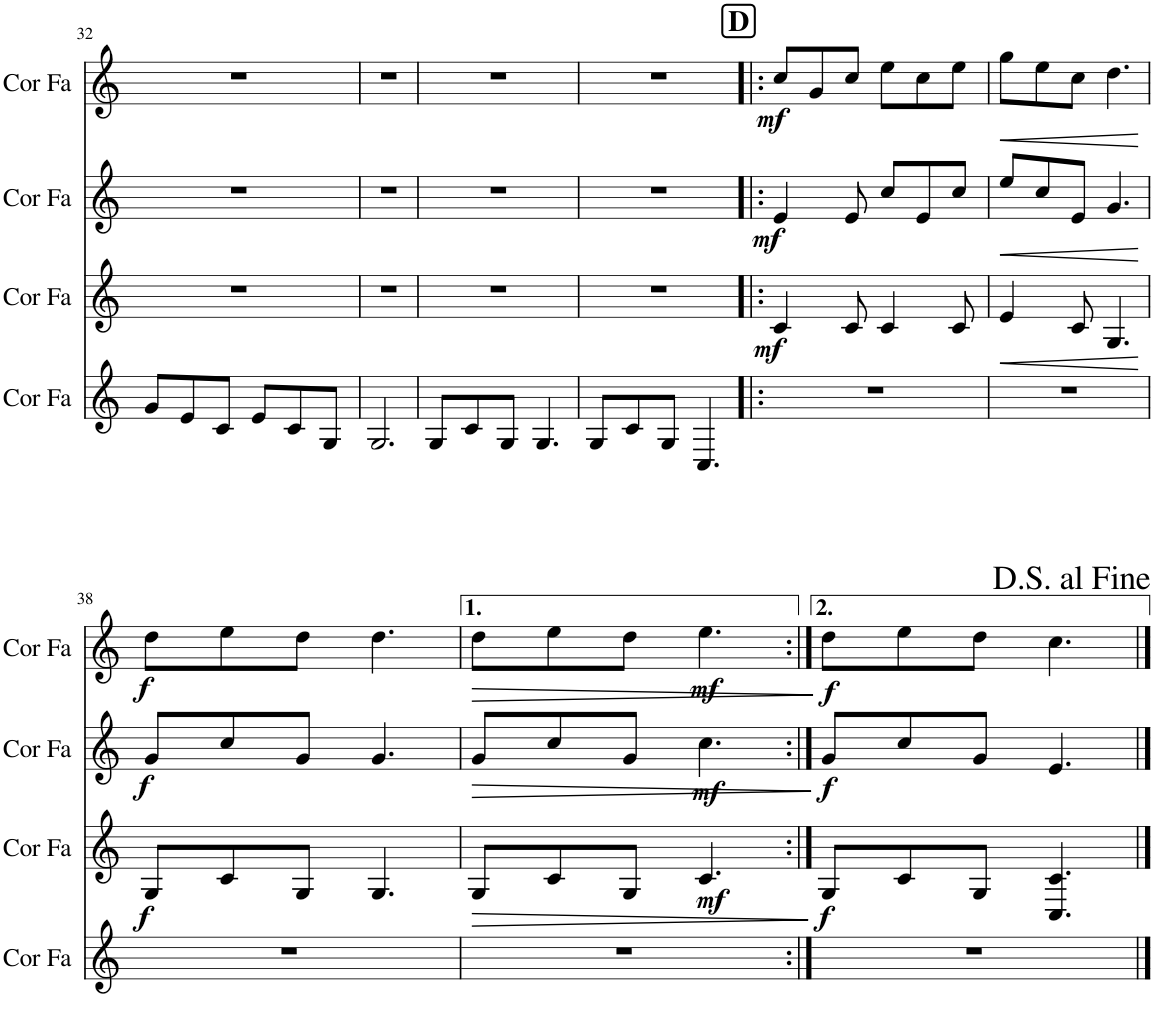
**kern	**kern	**dynam	**kern	**dynam	**kern	**dynam
*part4	*part3	*part3	*part2	*part2	*part1	*part1
*staff4	*staff3	*staff3	*staff2	*staff2	*staff1	*staff1
*I"Cor en Fa	*I"Cor en Fa	*	*I"Cor en Fa	*	*I"Cor en Fa	*
*I'Cor Fa	*I'Cor Fa	*	*I'Cor Fa	*	*I'Cor Fa	*
!!LO:PB:g=z
*clefG2	*clefG2	*	*clefG2	*	*clefG2	*
*Trd4c7	*Trd4c7	*	*Trd4c7	*	*Trd4c7	*
*k[]	*k[]	*	*k[]	*	*k[]	*
*M6/8	*M6/8	*	*M6/8	*	*M6/8	*
=32	=32	=32	=32	=32	=32	=32
8g/L	2.r	.	2.r	.	2.r	.
8e/	.	.	.	.	.	.
8c/J	.	.	.	.	.	.
8e/L	.	.	.	.	.	.
8c/	.	.	.	.	.	.
8G/J	.	.	.	.	.	.
=33	=33	=33	=33	=33	=33	=33
2.G/	2.r	.	2.r	.	2.r	.
=34	=34	=34	=34	=34	=34	=34
8G/L	2.r	.	2.r	.	2.r	.
8c/	.	.	.	.	.	.
8G/J	.	.	.	.	.	.
4.G/	.	.	.	.	.	.
=35	=35	=35	=35	=35	=35	=35
8G/L	2.r	.	2.r	.	2.r	.
8c/	.	.	.	.	.	.
8G/J	.	.	.	.	.	.
4.C/	.	.	.	.	.	.
!!LO:REH:place=s1:a:B:cj:fs=14:t=D
=36!|:	=36!|:	=36!|:	=36!|:	=36!|:	=36!|:	=36!|:
!	!	!LO:DY:b	!	!LO:DY:b	!	!LO:DY:b
2.r	4c/	mf	4e/	mf	8cc/L	mf
.	.	.	.	.	8g/	.
.	8c/	.	8e/	.	8cc/J	.
.	4c/	.	8cc/L	.	8ee\L	.
.	.	.	8e/	.	8cc\	.
.	8c/	.	8cc/J	.	8ee\J	.
=37	=37	=37	=37	=37	=37	=37
!	!	!LO:HP:b	!	!LO:HP:b	!	!LO:HP:b
2.r	4e/	<	8ee/L	<	8gg\L	<
.	.	.	8cc/	.	8ee\	.
.	8c/	.	8e/J	.	8cc\J	.
.	4.G/	.	4.g/	.	4.dd\	.
.	.	[	.	[	.	[
!!LO:LB:g=z
=38	=38	=38	=38	=38	=38	=38
!	!	!LO:DY:b	!	!LO:DY:b	!	!LO:DY:b
2.r	8G/L	f	8g/L	f	8dd\L	f
.	8c/	.	8cc/	.	8ee\	.
.	8G/J	.	8g/J	.	8dd\J	.
.	4.G/	.	4.g/	.	4.dd\	.
=39	=39	=39	=39	=39	=39	=39
!	!	!LO:HP:b	!	!LO:HP:b	!	!LO:HP:b
2.r	8G/L	>	8g/L	>	8dd\L	>
.	8c/	.	8cc/	.	8ee\	.
.	8G/J	.	8g/J	.	8dd\J	.
!	!	!LO:DY:b	!	!LO:DY:b	!	!LO:DY:b
.	4.c/	mf	4.cc\	mf	4.ee\	mf
.	.	]	.	]	.	]
=40:|!	=40:|!	=40:|!	=40:|!	=40:|!	=40:|!	=40:|!
!	!	!LO:DY:b	!	!LO:DY:b	!	!LO:DY:b
2.r	8G/L	f	8g/L	f	8dd\L	f
.	8c/	.	8cc/	.	8ee\	.
.	8G/J	.	8g/J	.	8dd\J	.
.	4.C/ 4.c/	.	4.e/	.	4.cc\	.
==	==	==	==	==	==	==
*-	*-	*-	*-	*-	*-	*-
